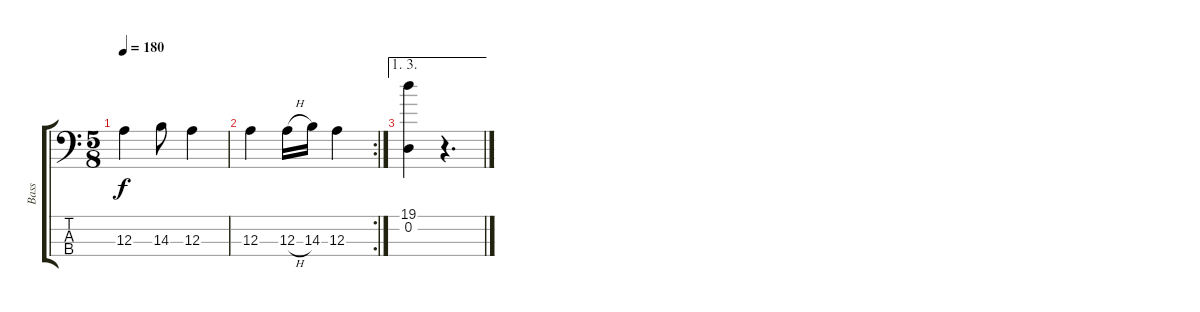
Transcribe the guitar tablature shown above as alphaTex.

\track ("Bass" "Bass") {instrument electricbassfinger}
\staff {score tabs}
\tuning (G2 D2 A1 E1) {hide}
\ts (5 8)
\tempo 180
\clef f4
\ks c
12.3.4{dy f} 14.3.8 12.3.4 |
\rc 2
12.3.4 12.3{h}.16 14.3.16 12.3.4 |
\ae (1 3)
(19.1 0.2).4 r.4{d}
